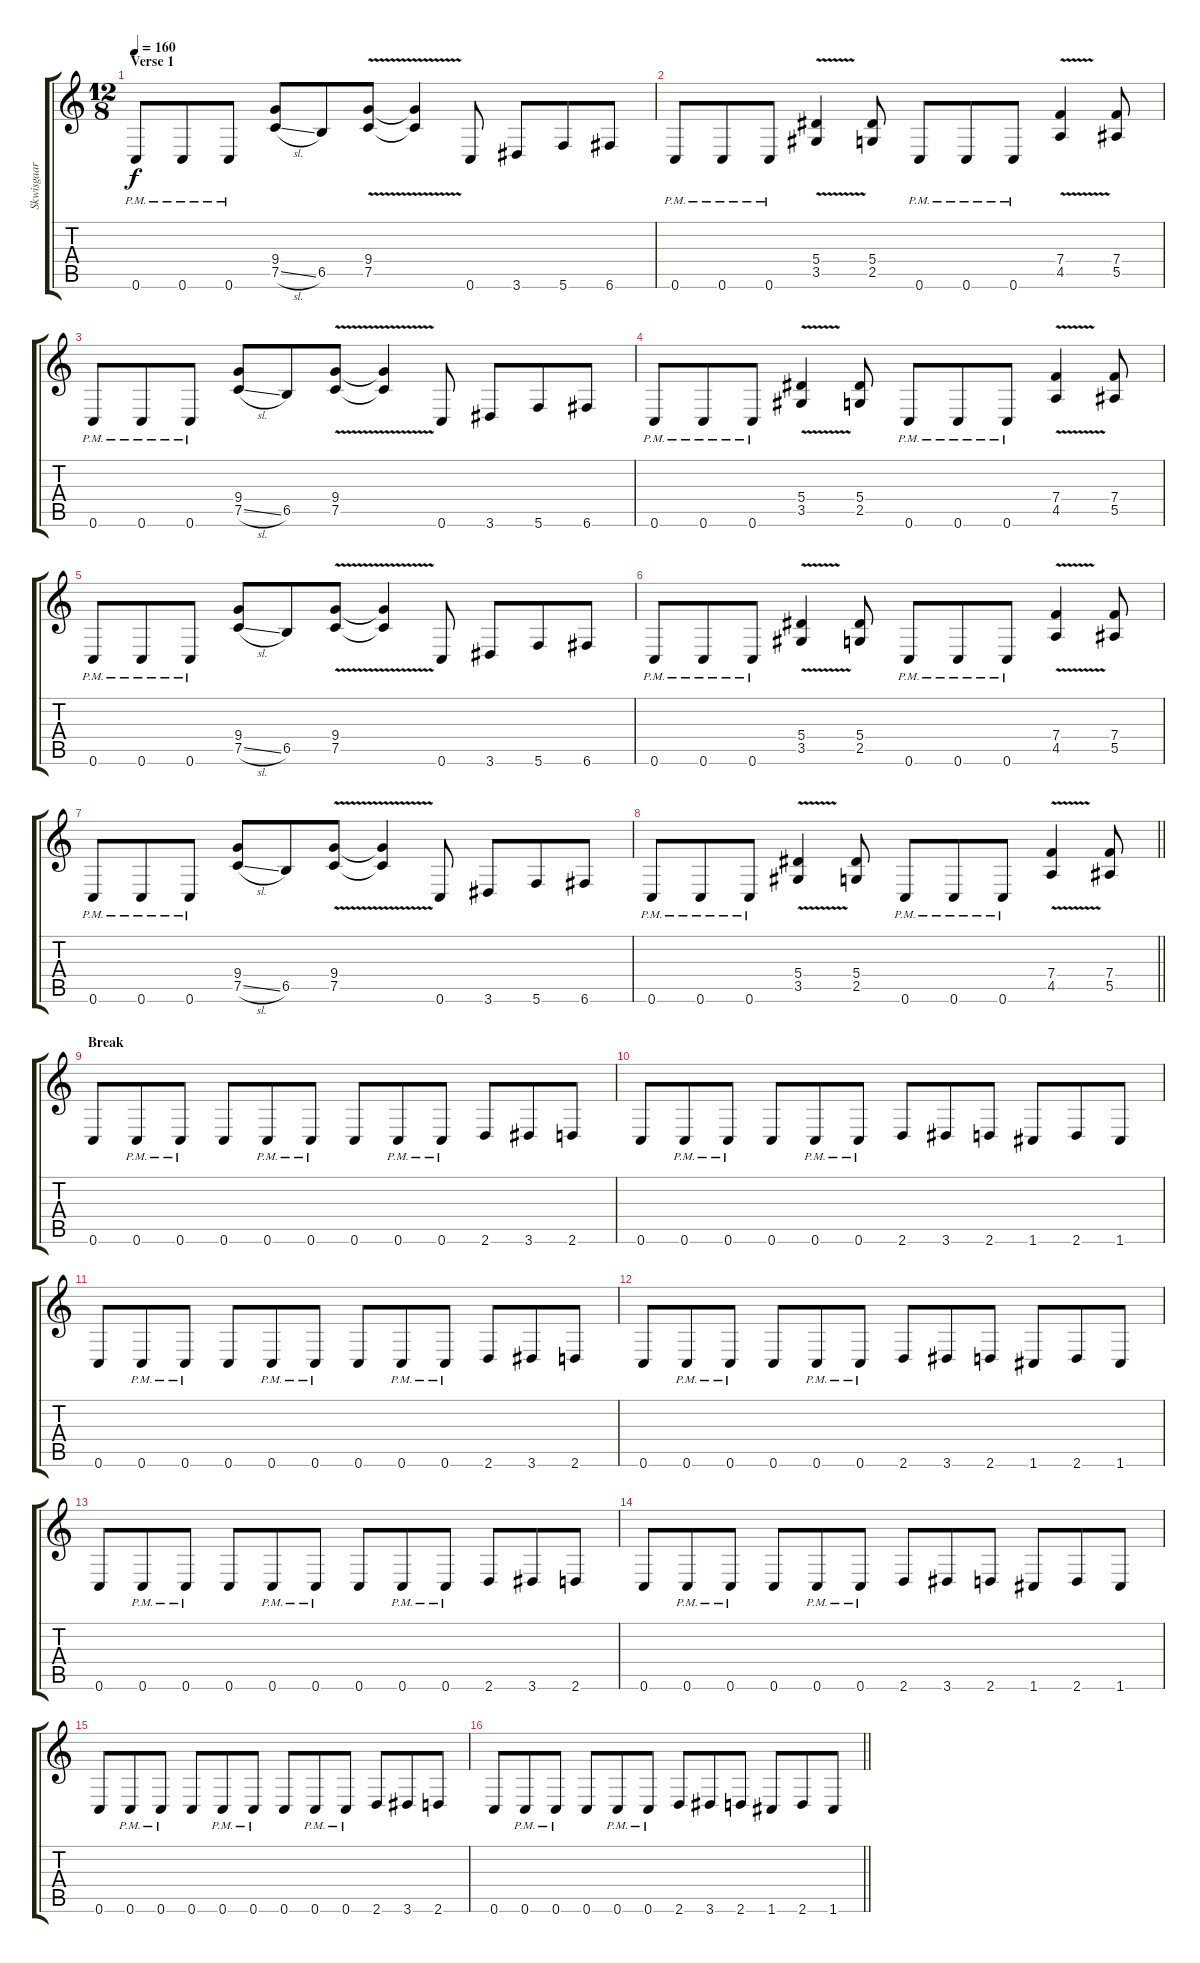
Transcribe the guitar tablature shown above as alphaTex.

\track ("Skwisgaar Skwigelf (Lead Guitar 1)" "Skwisgaar ") {instrument distortionguitar}
\staff {score tabs}
\tuning (C4 G3 Eb3 Bb2 F2 C2) {hide}
\ts (12 8)
\section ("" "Verse 1")
\tempo 160
\clef g2
\ks c
0.6{pm}.8{dy f} 0.6{pm}.8 0.6{pm}.8 (9.4 7.5{sl}).8 6.5.8 (9.4{v} 7.5{v}).8 (9.4{t} 7.5{t}).4 0.6.8 3.6.8 5.6.8 6.6.8 |
0.6{pm}.8 0.6{pm}.8 0.6{pm}.8 (5.4{v} 3.5{v}).4 (5.4 2.5).8 0.6{pm}.8 0.6{pm}.8 0.6{pm}.8 (7.4{v} 4.5{v}).4 (7.4 5.5).8 |
0.6{pm}.8 0.6{pm}.8 0.6{pm}.8 (9.4 7.5{sl}).8 6.5.8 (9.4{v} 7.5{v}).8 (9.4{t} 7.5{t}).4 0.6.8 3.6.8 5.6.8 6.6.8 |
0.6{pm}.8 0.6{pm}.8 0.6{pm}.8 (5.4{v} 3.5{v}).4 (5.4 2.5).8 0.6{pm}.8 0.6{pm}.8 0.6{pm}.8 (7.4{v} 4.5{v}).4 (7.4 5.5).8 |
0.6{pm}.8 0.6{pm}.8 0.6{pm}.8 (9.4 7.5{sl}).8 6.5.8 (9.4{v} 7.5{v}).8 (9.4{t} 7.5{t}).4 0.6.8 3.6.8 5.6.8 6.6.8 |
0.6{pm}.8 0.6{pm}.8 0.6{pm}.8 (5.4{v} 3.5{v}).4 (5.4 2.5).8 0.6{pm}.8 0.6{pm}.8 0.6{pm}.8 (7.4{v} 4.5{v}).4 (7.4 5.5).8 |
0.6{pm}.8 0.6{pm}.8 0.6{pm}.8 (9.4 7.5{sl}).8 6.5.8 (9.4{v} 7.5{v}).8 (9.4{t} 7.5{t}).4 0.6.8 3.6.8 5.6.8 6.6.8 |
\barLineRight lightlight
0.6{pm}.8 0.6{pm}.8 0.6{pm}.8 (5.4{v} 3.5{v}).4 (5.4 2.5).8 0.6{pm}.8 0.6{pm}.8 0.6{pm}.8 (7.4{v} 4.5{v}).4 (7.4 5.5).8 |
\section ("" "Break")
0.6.8 0.6{pm}.8 0.6{pm}.8 0.6.8 0.6{pm}.8 0.6{pm}.8 0.6.8 0.6{pm}.8 0.6{pm}.8 2.6.8 3.6.8 2.6.8 |
0.6.8 0.6{pm}.8 0.6{pm}.8 0.6.8 0.6{pm}.8 0.6{pm}.8 2.6.8 3.6.8 2.6.8 1.6.8 2.6.8 1.6.8 |
0.6.8 0.6{pm}.8 0.6{pm}.8 0.6.8 0.6{pm}.8 0.6{pm}.8 0.6.8 0.6{pm}.8 0.6{pm}.8 2.6.8 3.6.8 2.6.8 |
0.6.8 0.6{pm}.8 0.6{pm}.8 0.6.8 0.6{pm}.8 0.6{pm}.8 2.6.8 3.6.8 2.6.8 1.6.8 2.6.8 1.6.8 |
0.6.8 0.6{pm}.8 0.6{pm}.8 0.6.8 0.6{pm}.8 0.6{pm}.8 0.6.8 0.6{pm}.8 0.6{pm}.8 2.6.8 3.6.8 2.6.8 |
0.6.8 0.6{pm}.8 0.6{pm}.8 0.6.8 0.6{pm}.8 0.6{pm}.8 2.6.8 3.6.8 2.6.8 1.6.8 2.6.8 1.6.8 |
0.6.8 0.6{pm}.8 0.6{pm}.8 0.6.8 0.6{pm}.8 0.6{pm}.8 0.6.8 0.6{pm}.8 0.6{pm}.8 2.6.8 3.6.8 2.6.8 |
\barLineRight lightlight
0.6.8 0.6{pm}.8 0.6{pm}.8 0.6.8 0.6{pm}.8 0.6{pm}.8 2.6.8 3.6.8 2.6.8 1.6.8 2.6.8 1.6.8
